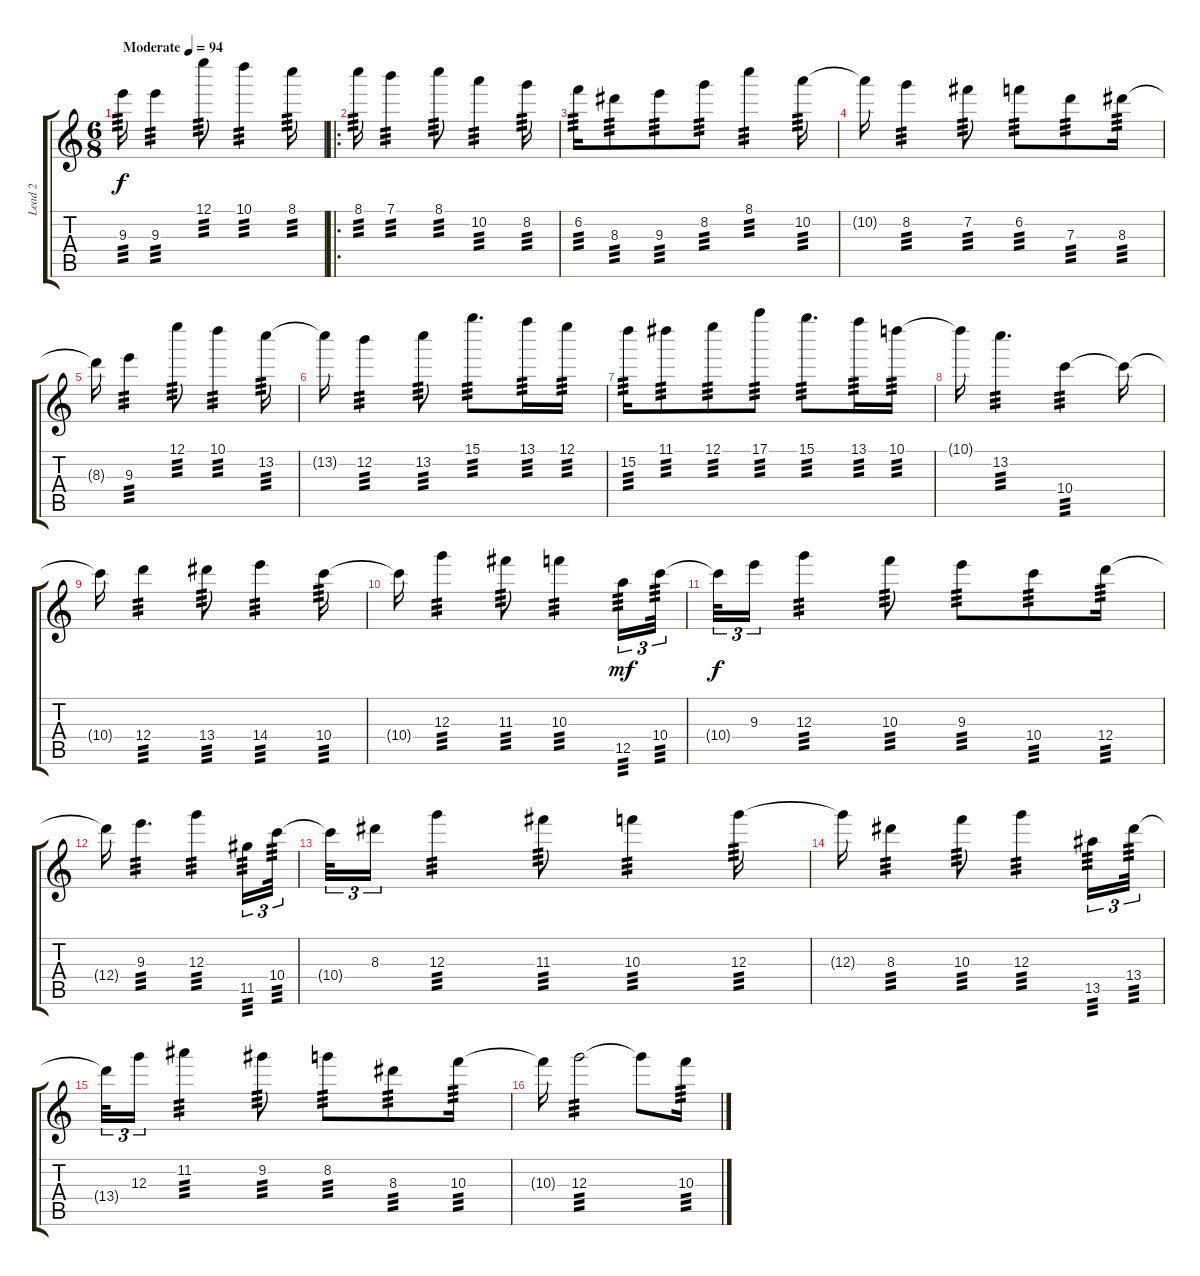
\track ("Lead 2" "Lead 2") {instrument distortionguitar}
\staff {score tabs}
\tuning (E5 B4 G4 D4 A3 E3) {hide}
\ts (6 8)
\tempo (94 "Moderate")
\clef g2
\ks c
9.3.16{tp 3 dy f instrument distortionguitar} 9.3.4{tp 3} 12.1.8{tp 3} 10.1.4{tp 3} 8.1.16{tp 3} |
\ro
8.1.16{tp 3} 7.1.4{tp 3} 8.1.8{tp 3} 10.2.4{tp 3} 8.2.16{tp 3} |
6.2.16{tp 3} 8.3.8{tp 3} 9.3.8{tp 3} 8.2.8{tp 3} 8.1.4{tp 3} 10.2.16{tp 3} |
10.2{t}.16 8.2.4{tp 3} 7.2.8{tp 3} 6.2.8{tp 3} 7.3.8{tp 3} 8.3.16{tp 3} |
8.3{t}.16 9.3.4{tp 3} 12.1.8{tp 3} 10.1.4{tp 3} 13.2.16{tp 3} |
13.2{t}.16 12.2.4{tp 3} 13.2.8{tp 3} 15.1.8{d tp 3} 13.1.16{tp 3} 12.1.16{tp 3} |
15.2.16{tp 3} 11.1.8{tp 3} 12.1.8{tp 3} 17.1.8{tp 3} 15.1.8{d tp 3} 13.1.16{tp 3} 10.1.16{tp 3} |
10.1{t}.16 13.2.4{d tp 3} 10.4.4{tp 3} 10.4{t}.16 |
10.4{t}.16 12.4.4{tp 3} 13.4.8{tp 3} 14.4.4{tp 3} 10.4.16{tp 3} |
10.4{t}.16 12.3.4{tp 3} 11.3.8{tp 3} 10.3.4{tp 3} 12.5.16{tu (3 2) tp 3 dy mf} 10.4.32{tu (3 2) tp 3} |
10.4{t}.32{tu (3 2) dy f} 9.3.16{tu (3 2)} 12.3.4{tp 3} 10.3.8{tp 3} 9.3.8{tp 3} 10.4.8{tp 3} 12.4.16{tp 3} |
12.4{t}.16 9.3.4{d tp 3} 12.3.4{tp 3} 11.5.16{tu (3 2) tp 3} 10.4.32{tu (3 2) tp 3} |
10.4{t}.32{tu (3 2)} 8.3.16{tu (3 2)} 12.3.4{tp 3} 11.3.8{tp 3} 10.3.4{tp 3} 12.3.16{tp 3} |
12.3{t}.16 8.3.4{tp 3} 10.3.8{tp 3} 12.3.4{tp 3} 13.5.16{tu (3 2) tp 3} 13.4.32{tu (3 2) tp 3} |
13.4{t}.32{tu (3 2)} 12.3.16{tu (3 2)} 11.2.4{tp 3} 9.2.8{tp 3} 8.2.8{tp 3} 8.3.8{tp 3} 10.3.16{tp 3} |
10.3{t}.16 12.3.2{tp 3} 12.3{t}.8 10.3.16{tp 3}
